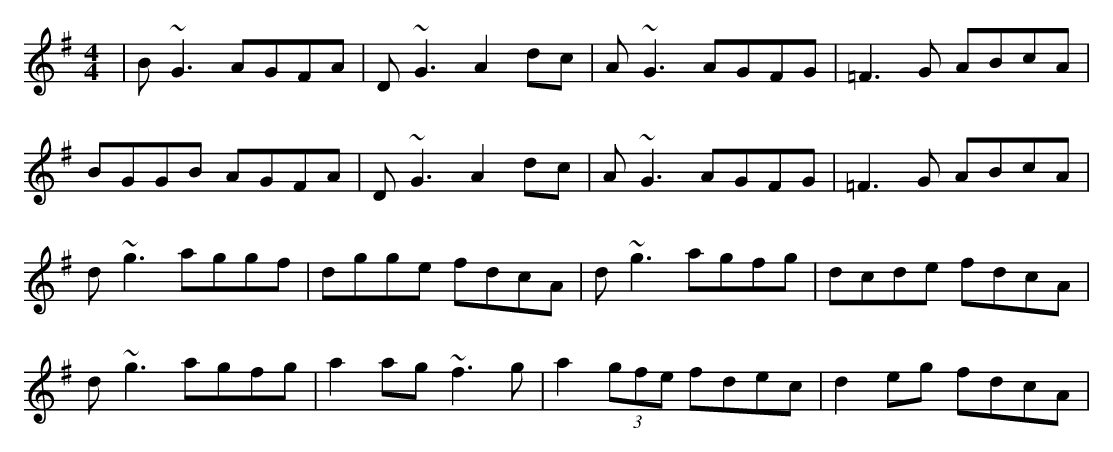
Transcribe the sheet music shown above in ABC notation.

X:1
M:4/4
K:G
|B~G3 AGFA|D~G3 A2dc|A~G3 AGFG|=F3G ABcA|
BGGB AGFA|D~G3 A2dc|A~G3 AGFG|=F3G ABcA|
d~g3 aggf|dgge fdcA|d~g3 agfg|dcde fdcA|
d~g3 agfg|a2ag ~f3g|a2(3gfe fdec|d2eg fdcA|
